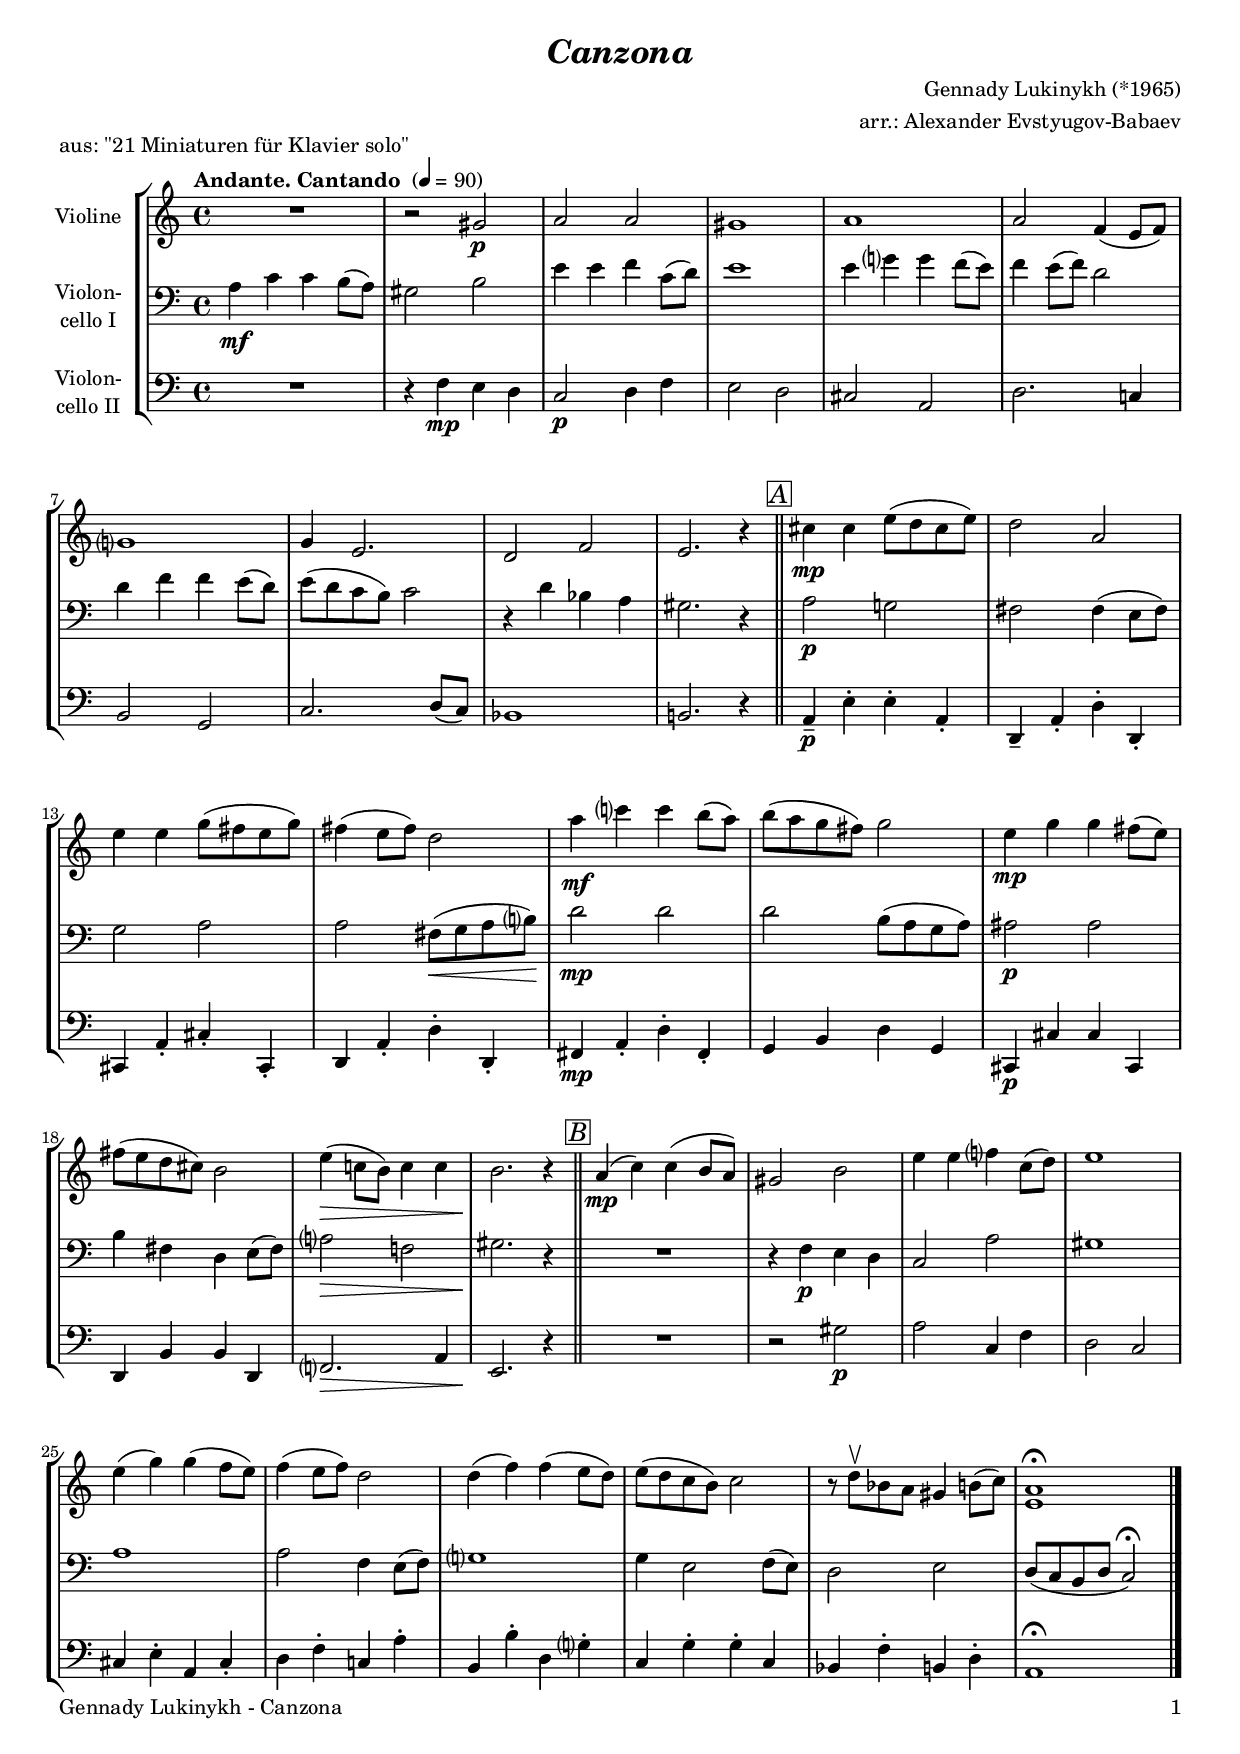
\version "2.22.0"
\include "deutsch.ly"

#(set-global-staff-size 18)

\header {
  title     = \markup \bold \italic "Canzona"
  composer  = "Gennady Lukinykh (*1965)"
  arranger  = "arr.: Alexander Evstyugov-Babaev"
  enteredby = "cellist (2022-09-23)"
  piece     = "aus: \"21 Miniaturen für Klavier solo\""
}

voiceconsts = {
  \key a \minor
  \time 4/4
  \clef "bass"
%  \numericTimeSignature
  \compressEmptyMeasures
  % Set default beaming for all staves
%  \set Timing.beamExceptions = #'()
%  \set Timing.baseMoment     = #(ly:make-moment 1 4)
%  \set Timing.beatStructure  = #'(1 1 1)
  \tempo "Andante. Cantando " 4=90
}

micl = "clarinet"
mifl = "flute"
miob = "oboe"
mifh = "french horn"
misx = "tenor sax"
mist = "string ensemble 1"
mivl = "violin"
miba = "cello"
mipz = "pizzicato strings"

boxa = { \bar "||" \mark \markup \box \italic "A" }
boxb = { \bar "||" \mark \markup \box \italic "B" }

va = \relative c'' {
  \voiceconsts
  \clef "treble"

  R1
  r2 gis\p
  a a
  gis1

  a
  a2 f4( e8 f)
  g?1
  g4 e2.

  d2 f
  e2. r4 \boxa
  cis'\mp cis e8( d cis e)
  d2 a

  e'4 e g8( fis e g)
  fis4( e8 fis) d2
  a'4\mf c? c h8( a)
  h( a g fis) g2

  e4\mp g g fis8( e)
  fis( e d cis) h2
  e4(\> c!8 h) c4 c
  h2.\! r4 \boxb

  a(\mp c) c( h8 a)
  gis2 h
  e4 e f? c8( d)
  e1

  e4( g) g( f8 e)
  f4( e8 f) d2
  d4( f) f( e8 d)
  e( d c h) c2

  r8 d\upbow b a gis4 h8( c)
  <e, a>1\fermata \bar "|."
}

vb = \relative c' {
  \voiceconsts

  a4\mf c c h8( a)
  gis2 h
  e4 e f c8( d)
  e1

  e4 g? g f8( e)
  f4 e8( f) d2
  d4 f f e8( d)
  e( d c h) c2

  r4 d b a
  gis2. r4 \boxa
  a2\p g!
  fis fis4( e8 fis)

  g2 a
  a fis8(\< g a h?)\!
  d2\mp d
  d h8( a g a)

  ais2\p ais
  h4 fis d e8( fis)
  a?2\> f!
  gis2.\! r4 \boxb

  R1
  r4 f\p e d
  c2 a'
  gis1

  a
  a2 f4 e8( f)
  g?1
  g4 e2 f8( e)

  d2 e
  d8( c h d c2)\fermata \bar "|."
}

vc = \relative c {
  \voiceconsts

  R1
  r4 f\mp e d
  c2\p d4 f
  e2 d

  cis a
  d2. c!4
  h2 g
  c2. d8( c)

  b1
  h!2. r4 \boxa
  a--\p e'-. e-. a,-.
  d,-- a'-. d-. d,-.

  cis a'-. cis-. cis,-.
  d a'-. d-. d,-.
  fis\mp a-. d-. fis,-.
  g h d g,

  cis,\p cis' cis cis,
  d h' h d,
  f?2.\> a4
  e2.\! r4 \boxb

  R1
  r2 gis'\p
  a c,4 f
  d2 c

  cis4 e-. a, cis-.
  d f-. c! a'-.
  h, h'-. d, g?-.
  c, g'-. g-. c,

  b f'-. h, d-.
  a1\fermata \bar "|."
}


music = \new StaffGroup <<
      \new Staff {
	\set Staff.midiInstrument = \mivl
	\set Staff.instrumentName = \markup \center-column { "Violine" }
	\transpose a a { \va }
      }

      \new Staff {
	\set Staff.midiInstrument = \miba
	\set Staff.instrumentName = \markup \center-column { "Violon-" "cello I" }
	\transpose a a { \vb }
      }

      \new Staff {
	\set Staff.midiInstrument = \miba
	\set Staff.instrumentName = \markup \center-column { "Violon-" "cello II" }
	\transpose a a { \vc }
      }
>>

\book {
   \paper {
    print-page-number = ##t
    print-first-page-number = ##t
    ragged-last-bottom = ##f
    oddHeaderMarkup = \markup \null
    evenHeaderMarkup = \markup \null
    oddFooterMarkup = \markup {
      \fill-line {
        \on-the-fly #print-page-number-check-first
        "Gennady Lukinykh - Canzona" \fromproperty #'page:page-number-string
      }
    }
    evenFooterMarkup = \oddFooterMarkup
  } \score {
    \music
    \layout {}
  }

  \score {
    \unfoldRepeats \music

    \midi {
      \context {
        \Score
      }
    }
  }
}